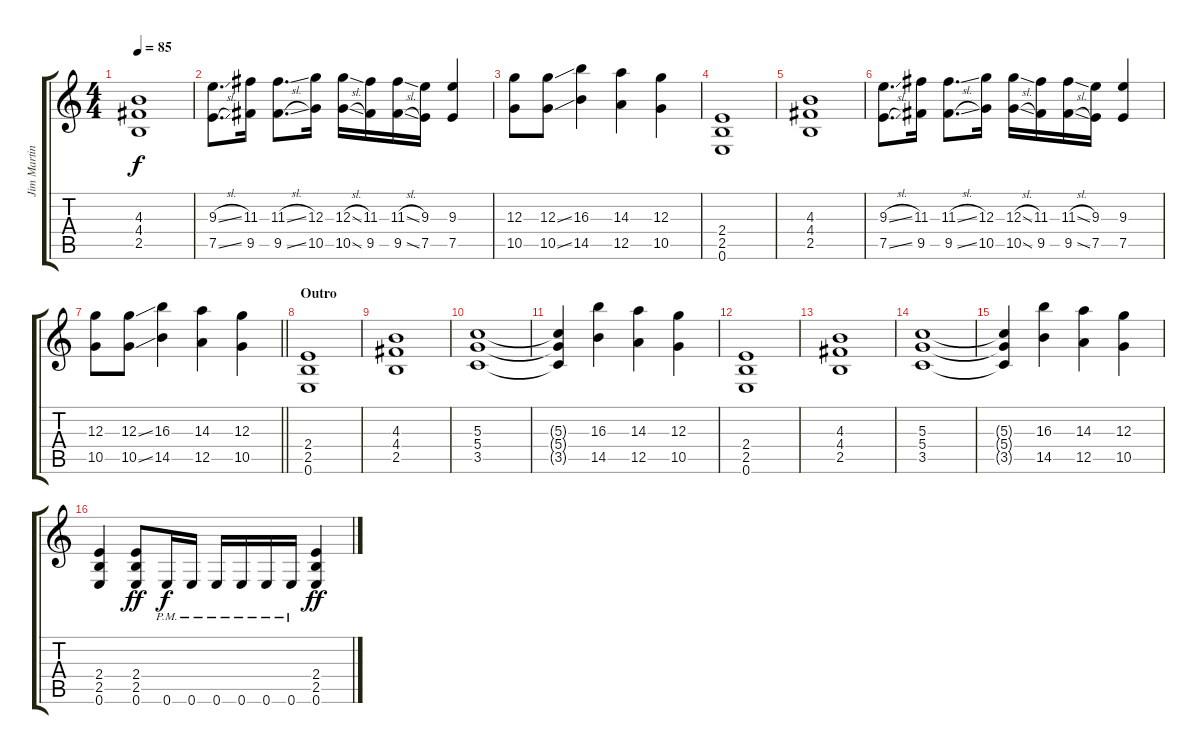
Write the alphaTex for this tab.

\track ("Jim Martin (Guitar 2)" "Jim Martin") {instrument distortionguitar}
\staff {score tabs}
\tuning (E4 B3 G3 D3 A2 E2) {hide}
\ts (4 4)
\tempo 85
\clef g2
\ks c
(4.3 4.4 2.5).1{dy f} |
(9.3{sl} 7.5{sl}).8{d} (11.3 9.5).16 (11.3{sl} 9.5{sl}).8{d} (12.3 10.5).16 (12.3{sl} 10.5{sl}).16 (11.3 9.5).16 (11.3{sl} 9.5{sl}).16 (9.3 7.5).16 (9.3 7.5).4 |
(12.3 10.5).8 (12.3{ss} 10.5{ss}).8 (16.3 14.5).4 (14.3 12.5).4 (12.3 10.5).4 |
(2.4 2.5 0.6).1 |
(4.3 4.4 2.5).1 |
(9.3{sl} 7.5{sl}).8{d} (11.3 9.5).16 (11.3{sl} 9.5{sl}).8{d} (12.3 10.5).16 (12.3{sl} 10.5{sl}).16 (11.3 9.5).16 (11.3{sl} 9.5{sl}).16 (9.3 7.5).16 (9.3 7.5).4 |
\barLineRight lightlight
(12.3 10.5).8 (12.3{ss} 10.5{ss}).8 (16.3 14.5).4 (14.3 12.5).4 (12.3 10.5).4 |
\section ("" "Outro")
(2.4 2.5 0.6).1 |
(4.3 4.4 2.5).1 |
(5.3 5.4 3.5).1 |
(5.3{t} 5.4{t} 3.5{t}).4 (16.3 14.5).4 (14.3 12.5).4 (12.3 10.5).4 |
(2.4 2.5 0.6).1 |
(4.3 4.4 2.5).1 |
(5.3 5.4 3.5).1 |
(5.3{t} 5.4{t} 3.5{t}).4 (16.3 14.5).4 (14.3 12.5).4 (12.3 10.5).4 |
(2.4 2.5 0.6).4 (2.4 2.5 0.6).8{dy ff} 0.6{pm}.16{dy f} 0.6{pm}.16 0.6{pm}.16 0.6{pm}.16 0.6{pm}.16 0.6{pm}.16 (2.4 2.5 0.6).4{dy ff}
